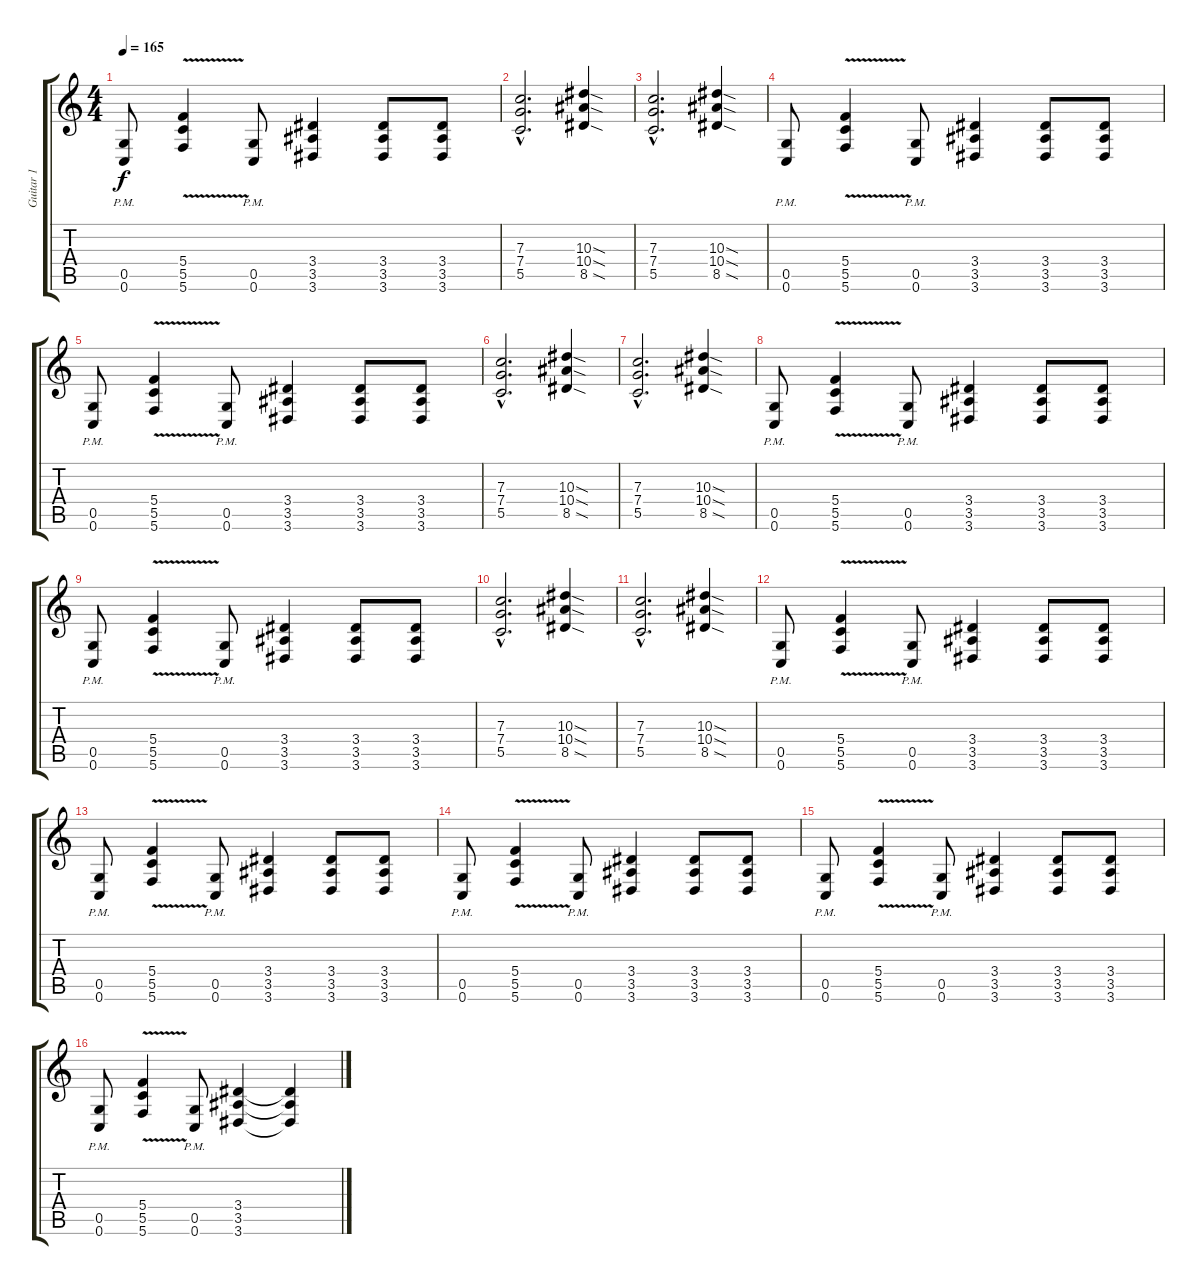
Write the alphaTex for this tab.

\track ("Guitar 1" "Guitar 1") {instrument overdrivenguitar}
\staff {score tabs}
\tuning (D4 A3 F3 C3 G2 C2) {hide}
\ts (4 4)
\tempo 165
\clef g2
\ks c
(0.5{pm} 0.6{pm}).8{dy f} (5.4{v} 5.5{v} 5.6{v}).4 (0.5{pm} 0.6{pm}).8 (3.4 3.5 3.6).4 (3.4 3.5 3.6).8 (3.4 3.5 3.6).8 |
(7.3{hac} 7.4{hac} 5.5{hac}).2{d} (10.3{sod} 10.4{sod} 8.5{sod}).4 |
(7.3{hac} 7.4{hac} 5.5{hac}).2{d} (10.3{sod} 10.4{sod} 8.5{sod}).4 |
(0.5{pm} 0.6{pm}).8 (5.4{v} 5.5{v} 5.6{v}).4 (0.5{pm} 0.6{pm}).8 (3.4 3.5 3.6).4 (3.4 3.5 3.6).8 (3.4 3.5 3.6).8 |
(0.5{pm} 0.6{pm}).8 (5.4{v} 5.5{v} 5.6{v}).4 (0.5{pm} 0.6{pm}).8 (3.4 3.5 3.6).4 (3.4 3.5 3.6).8 (3.4 3.5 3.6).8 |
(7.3{hac} 7.4{hac} 5.5{hac}).2{d} (10.3{sod} 10.4{sod} 8.5{sod}).4 |
(7.3{hac} 7.4{hac} 5.5{hac}).2{d} (10.3{sod} 10.4{sod} 8.5{sod}).4 |
(0.5{pm} 0.6{pm}).8 (5.4{v} 5.5{v} 5.6{v}).4 (0.5{pm} 0.6{pm}).8 (3.4 3.5 3.6).4 (3.4 3.5 3.6).8 (3.4 3.5 3.6).8 |
(0.5{pm} 0.6{pm}).8 (5.4{v} 5.5{v} 5.6{v}).4 (0.5{pm} 0.6{pm}).8 (3.4 3.5 3.6).4 (3.4 3.5 3.6).8 (3.4 3.5 3.6).8 |
(7.3{hac} 7.4{hac} 5.5{hac}).2{d} (10.3{sod} 10.4{sod} 8.5{sod}).4 |
(7.3{hac} 7.4{hac} 5.5{hac}).2{d} (10.3{sod} 10.4{sod} 8.5{sod}).4 |
(0.5{pm} 0.6{pm}).8 (5.4{v} 5.5{v} 5.6{v}).4 (0.5{pm} 0.6{pm}).8 (3.4 3.5 3.6).4 (3.4 3.5 3.6).8 (3.4 3.5 3.6).8 |
(0.5{pm} 0.6{pm}).8 (5.4{v} 5.5{v} 5.6{v}).4 (0.5{pm} 0.6{pm}).8 (3.4 3.5 3.6).4 (3.4 3.5 3.6).8 (3.4 3.5 3.6).8 |
(0.5{pm} 0.6{pm}).8 (5.4{v} 5.5{v} 5.6{v}).4 (0.5{pm} 0.6{pm}).8 (3.4 3.5 3.6).4 (3.4 3.5 3.6).8 (3.4 3.5 3.6).8 |
(0.5{pm} 0.6{pm}).8 (5.4{v} 5.5{v} 5.6{v}).4 (0.5{pm} 0.6{pm}).8 (3.4 3.5 3.6).4 (3.4 3.5 3.6).8 (3.4 3.5 3.6).8 |
(0.5{pm} 0.6{pm}).8 (5.4{v} 5.5{v} 5.6{v}).4 (0.5{pm} 0.6{pm}).8 (3.4 3.5 3.6).4 (3.4{t} 3.5{t} 3.6{t}).4
